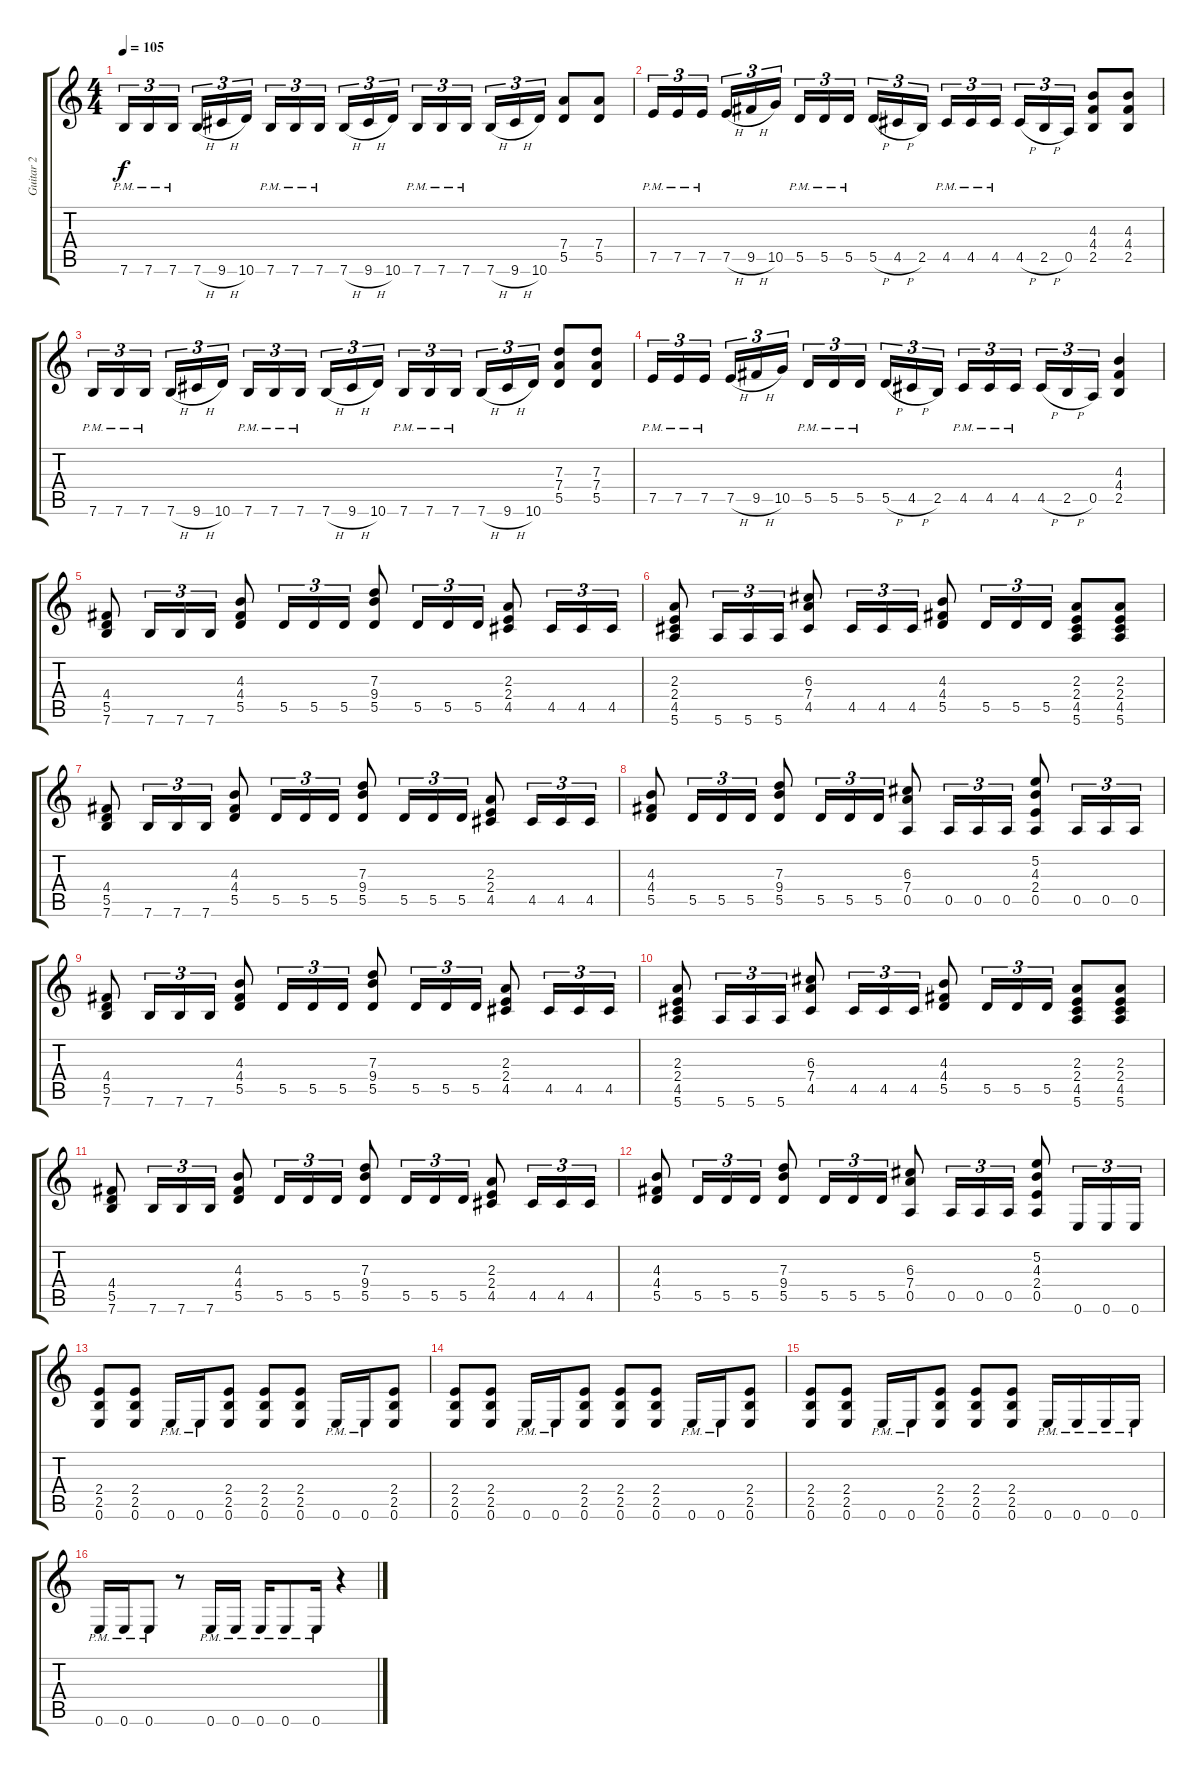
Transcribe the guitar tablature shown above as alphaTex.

\track ("Guitar 2" "Guitar 2") {instrument distortionguitar}
\staff {score tabs}
\tuning (E4 B3 G3 D3 A2 E2) {hide}
\ts (4 4)
\tempo 105
\clef g2
\ks c
7.6{pm}.16{tu (3 2) dy f} 7.6{pm}.16{tu (3 2)} 7.6{pm}.16{tu (3 2)} 7.6{h}.16{tu (3 2)} 9.6{h}.16{tu (3 2)} 10.6.16{tu (3 2)} 7.6{pm}.16{tu (3 2)} 7.6{pm}.16{tu (3 2)} 7.6{pm}.16{tu (3 2)} 7.6{h}.16{tu (3 2)} 9.6{h}.16{tu (3 2)} 10.6.16{tu (3 2)} 7.6{pm}.16{tu (3 2)} 7.6{pm}.16{tu (3 2)} 7.6{pm}.16{tu (3 2)} 7.6{h}.16{tu (3 2)} 9.6{h}.16{tu (3 2)} 10.6.16{tu (3 2)} (7.4 5.5).8 (7.4 5.5).8 |
7.5{pm}.16{tu (3 2)} 7.5{pm}.16{tu (3 2)} 7.5{pm}.16{tu (3 2)} 7.5{h}.16{tu (3 2)} 9.5{h}.16{tu (3 2)} 10.5.16{tu (3 2)} 5.5{pm}.16{tu (3 2)} 5.5{pm}.16{tu (3 2)} 5.5{pm}.16{tu (3 2)} 5.5{h}.16{tu (3 2)} 4.5{h}.16{tu (3 2)} 2.5.16{tu (3 2)} 4.5{pm}.16{tu (3 2)} 4.5{pm}.16{tu (3 2)} 4.5{pm}.16{tu (3 2)} 4.5{h}.16{tu (3 2)} 2.5{h}.16{tu (3 2)} 0.5.16{tu (3 2)} (4.3 4.4 2.5).8 (4.3 4.4 2.5).8 |
7.6{pm}.16{tu (3 2)} 7.6{pm}.16{tu (3 2)} 7.6{pm}.16{tu (3 2)} 7.6{h}.16{tu (3 2)} 9.6{h}.16{tu (3 2)} 10.6.16{tu (3 2)} 7.6{pm}.16{tu (3 2)} 7.6{pm}.16{tu (3 2)} 7.6{pm}.16{tu (3 2)} 7.6{h}.16{tu (3 2)} 9.6{h}.16{tu (3 2)} 10.6.16{tu (3 2)} 7.6{pm}.16{tu (3 2)} 7.6{pm}.16{tu (3 2)} 7.6{pm}.16{tu (3 2)} 7.6{h}.16{tu (3 2)} 9.6{h}.16{tu (3 2)} 10.6.16{tu (3 2)} (7.3 7.4 5.5).8 (7.3 7.4 5.5).8 |
7.5{pm}.16{tu (3 2)} 7.5{pm}.16{tu (3 2)} 7.5{pm}.16{tu (3 2)} 7.5{h}.16{tu (3 2)} 9.5{h}.16{tu (3 2)} 10.5.16{tu (3 2)} 5.5{pm}.16{tu (3 2)} 5.5{pm}.16{tu (3 2)} 5.5{pm}.16{tu (3 2)} 5.5{h}.16{tu (3 2)} 4.5{h}.16{tu (3 2)} 2.5.16{tu (3 2)} 4.5{pm}.16{tu (3 2)} 4.5{pm}.16{tu (3 2)} 4.5{pm}.16{tu (3 2)} 4.5{h}.16{tu (3 2)} 2.5{h}.16{tu (3 2)} 0.5.16{tu (3 2)} (4.3 4.4 2.5).4 |
(4.4 5.5 7.6).8 7.6.16{tu (3 2)} 7.6.16{tu (3 2)} 7.6.16{tu (3 2)} (4.3 4.4 5.5).8 5.5.16{tu (3 2)} 5.5.16{tu (3 2)} 5.5.16{tu (3 2)} (7.3 9.4 5.5).8 5.5.16{tu (3 2)} 5.5.16{tu (3 2)} 5.5.16{tu (3 2)} (2.3 2.4 4.5).8 4.5.16{tu (3 2)} 4.5.16{tu (3 2)} 4.5.16{tu (3 2)} |
(2.3 2.4 4.5 5.6).8 5.6.16{tu (3 2)} 5.6.16{tu (3 2)} 5.6.16{tu (3 2)} (6.3 7.4 4.5).8 4.5.16{tu (3 2)} 4.5.16{tu (3 2)} 4.5.16{tu (3 2)} (4.3 4.4 5.5).8 5.5.16{tu (3 2)} 5.5.16{tu (3 2)} 5.5.16{tu (3 2)} (2.3 2.4 4.5 5.6).8 (2.3 2.4 4.5 5.6).8 |
(4.4 5.5 7.6).8 7.6.16{tu (3 2)} 7.6.16{tu (3 2)} 7.6.16{tu (3 2)} (4.3 4.4 5.5).8 5.5.16{tu (3 2)} 5.5.16{tu (3 2)} 5.5.16{tu (3 2)} (7.3 9.4 5.5).8 5.5.16{tu (3 2)} 5.5.16{tu (3 2)} 5.5.16{tu (3 2)} (2.3 2.4 4.5).8 4.5.16{tu (3 2)} 4.5.16{tu (3 2)} 4.5.16{tu (3 2)} |
(4.3 4.4 5.5).8 5.5.16{tu (3 2)} 5.5.16{tu (3 2)} 5.5.16{tu (3 2)} (7.3 9.4 5.5).8 5.5.16{tu (3 2)} 5.5.16{tu (3 2)} 5.5.16{tu (3 2)} (6.3 7.4 0.5).8 0.5.16{tu (3 2)} 0.5.16{tu (3 2)} 0.5.16{tu (3 2)} (5.2 4.3 2.4 0.5).8 0.5.16{tu (3 2)} 0.5.16{tu (3 2)} 0.5.16{tu (3 2)} |
(4.4 5.5 7.6).8 7.6.16{tu (3 2)} 7.6.16{tu (3 2)} 7.6.16{tu (3 2)} (4.3 4.4 5.5).8 5.5.16{tu (3 2)} 5.5.16{tu (3 2)} 5.5.16{tu (3 2)} (7.3 9.4 5.5).8 5.5.16{tu (3 2)} 5.5.16{tu (3 2)} 5.5.16{tu (3 2)} (2.3 2.4 4.5).8 4.5.16{tu (3 2)} 4.5.16{tu (3 2)} 4.5.16{tu (3 2)} |
(2.3 2.4 4.5 5.6).8 5.6.16{tu (3 2)} 5.6.16{tu (3 2)} 5.6.16{tu (3 2)} (6.3 7.4 4.5).8 4.5.16{tu (3 2)} 4.5.16{tu (3 2)} 4.5.16{tu (3 2)} (4.3 4.4 5.5).8 5.5.16{tu (3 2)} 5.5.16{tu (3 2)} 5.5.16{tu (3 2)} (2.3 2.4 4.5 5.6).8 (2.3 2.4 4.5 5.6).8 |
(4.4 5.5 7.6).8 7.6.16{tu (3 2)} 7.6.16{tu (3 2)} 7.6.16{tu (3 2)} (4.3 4.4 5.5).8 5.5.16{tu (3 2)} 5.5.16{tu (3 2)} 5.5.16{tu (3 2)} (7.3 9.4 5.5).8 5.5.16{tu (3 2)} 5.5.16{tu (3 2)} 5.5.16{tu (3 2)} (2.3 2.4 4.5).8 4.5.16{tu (3 2)} 4.5.16{tu (3 2)} 4.5.16{tu (3 2)} |
(4.3 4.4 5.5).8 5.5.16{tu (3 2)} 5.5.16{tu (3 2)} 5.5.16{tu (3 2)} (7.3 9.4 5.5).8 5.5.16{tu (3 2)} 5.5.16{tu (3 2)} 5.5.16{tu (3 2)} (6.3 7.4 0.5).8 0.5.16{tu (3 2)} 0.5.16{tu (3 2)} 0.5.16{tu (3 2)} (5.2 4.3 2.4 0.5).8 0.6.16{tu (3 2)} 0.6.16{tu (3 2)} 0.6.16{tu (3 2)} |
(2.4 2.5 0.6).8 (2.4 2.5 0.6).8 0.6{pm}.16 0.6{pm}.16 (2.4 2.5 0.6).8 (2.4 2.5 0.6).8 (2.4 2.5 0.6).8 0.6{pm}.16 0.6{pm}.16 (2.4 2.5 0.6).8 |
(2.4 2.5 0.6).8 (2.4 2.5 0.6).8 0.6{pm}.16 0.6{pm}.16 (2.4 2.5 0.6).8 (2.4 2.5 0.6).8 (2.4 2.5 0.6).8 0.6{pm}.16 0.6{pm}.16 (2.4 2.5 0.6).8 |
(2.4 2.5 0.6).8 (2.4 2.5 0.6).8 0.6{pm}.16 0.6{pm}.16 (2.4 2.5 0.6).8 (2.4 2.5 0.6).8 (2.4 2.5 0.6).8 0.6{pm}.16 0.6{pm}.16 0.6{pm}.16 0.6{pm}.16 |
0.6{pm}.16 0.6{pm}.16 0.6{pm}.8 r.8 0.6{pm}.16 0.6{pm}.16 0.6{pm}.16 0.6{pm}.8 0.6{pm}.16 r.4
